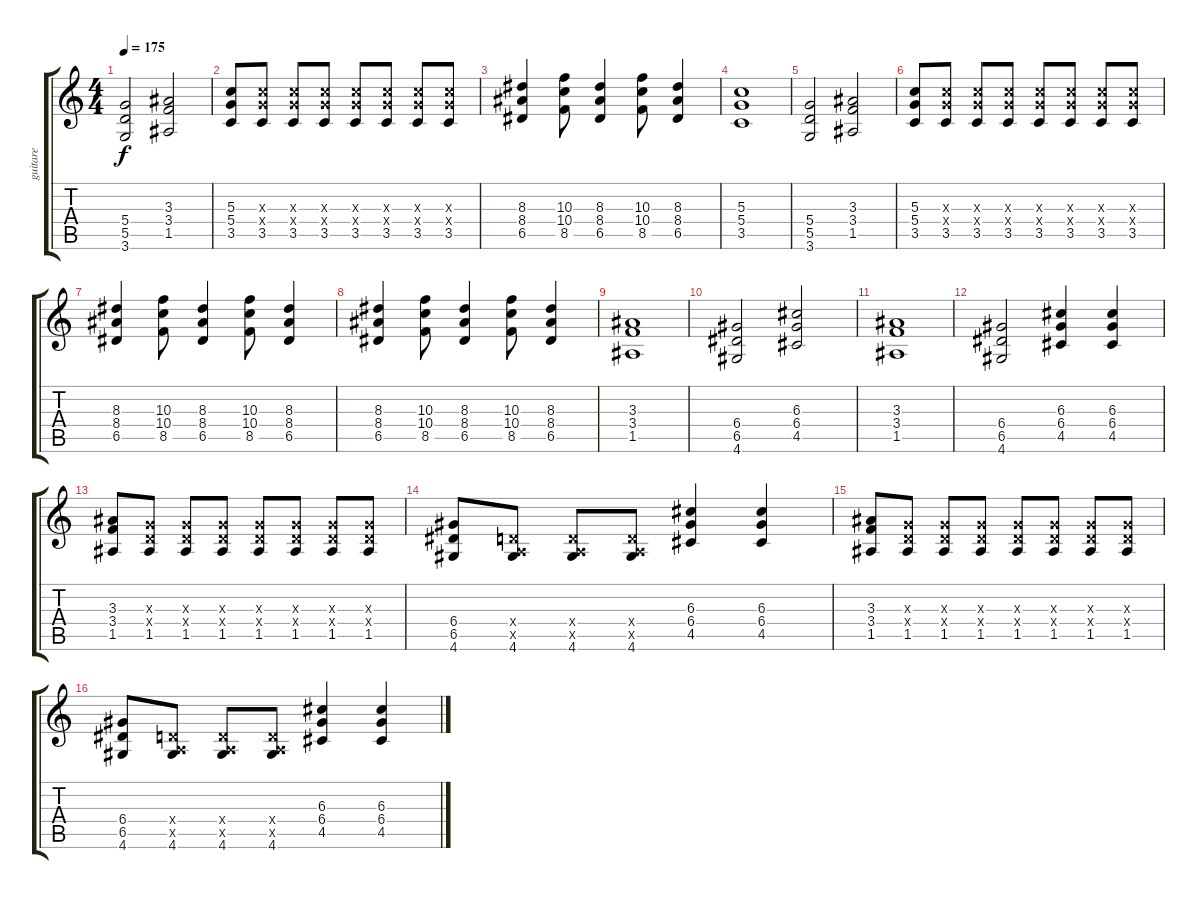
\track ("guitare" "guitare") {instrument distortionguitar}
\staff {score tabs}
\tuning (E4 B3 G3 D3 A2 E2) {hide}
\ts (4 4)
\tempo 175
\clef g2
\ks c
(5.4 5.5 3.6).2{dy f} (3.3 3.4 1.5).2 |
(5.3 5.4 3.5).8 (5.3{x} 5.4{x} 3.5).8 (5.3{x} 5.4{x} 3.5).8 (5.3{x} 5.4{x} 3.5).8 (5.3{x} 5.4{x} 3.5).8 (5.3{x} 5.4{x} 3.5).8 (5.3{x} 5.4{x} 3.5).8 (5.3{x} 5.4{x} 3.5).8 |
(8.3 8.4 6.5).4 (10.3 10.4 8.5).8 (8.3 8.4 6.5).4 (10.3 10.4 8.5).8 (8.3 8.4 6.5).4 |
(5.3 5.4 3.5).1 |
(5.4 5.5 3.6).2 (3.3 3.4 1.5).2 |
(5.3 5.4 3.5).8 (5.3{x} 5.4{x} 3.5).8 (5.3{x} 5.4{x} 3.5).8 (5.3{x} 5.4{x} 3.5).8 (5.3{x} 5.4{x} 3.5).8 (5.3{x} 5.4{x} 3.5).8 (5.3{x} 5.4{x} 3.5).8 (5.3{x} 5.4{x} 3.5).8 |
(8.3 8.4 6.5).4 (10.3 10.4 8.5).8 (8.3 8.4 6.5).4 (10.3 10.4 8.5).8 (8.3 8.4 6.5).4 |
(8.3 8.4 6.5).4 (10.3 10.4 8.5).8 (8.3 8.4 6.5).4 (10.3 10.4 8.5).8 (8.3 8.4 6.5).4 |
(3.3 3.4 1.5).1 |
(6.4 6.5 4.6).2 (6.3 6.4 4.5).2 |
(3.3 3.4 1.5).1 |
(6.4 6.5 4.6).2 (6.3 6.4 4.5).4 (6.3 6.4 4.5).4 |
(3.3 3.4 1.5).8 (0.3{x} 0.4{x} 1.5).8 (0.3{x} 0.4{x} 1.5).8 (0.3{x} 0.4{x} 1.5).8 (0.3{x} 0.4{x} 1.5).8 (0.3{x} 0.4{x} 1.5).8 (0.3{x} 0.4{x} 1.5).8 (0.3{x} 0.4{x} 1.5).8 |
(6.4 6.5 4.6).8 (0.4{x} 0.5{x} 4.6).8 (0.4{x} 0.5{x} 4.6).8 (0.4{x} 0.5{x} 4.6).8 (6.3 6.4 4.5).4 (6.3 6.4 4.5).4 |
(3.3 3.4 1.5).8 (0.3{x} 0.4{x} 1.5).8 (0.3{x} 0.4{x} 1.5).8 (0.3{x} 0.4{x} 1.5).8 (0.3{x} 0.4{x} 1.5).8 (0.3{x} 0.4{x} 1.5).8 (0.3{x} 0.4{x} 1.5).8 (0.3{x} 0.4{x} 1.5).8 |
(6.4 6.5 4.6).8 (0.4{x} 0.5{x} 4.6).8 (0.4{x} 0.5{x} 4.6).8 (0.4{x} 0.5{x} 4.6).8 (6.3 6.4 4.5).4 (6.3 6.4 4.5).4
